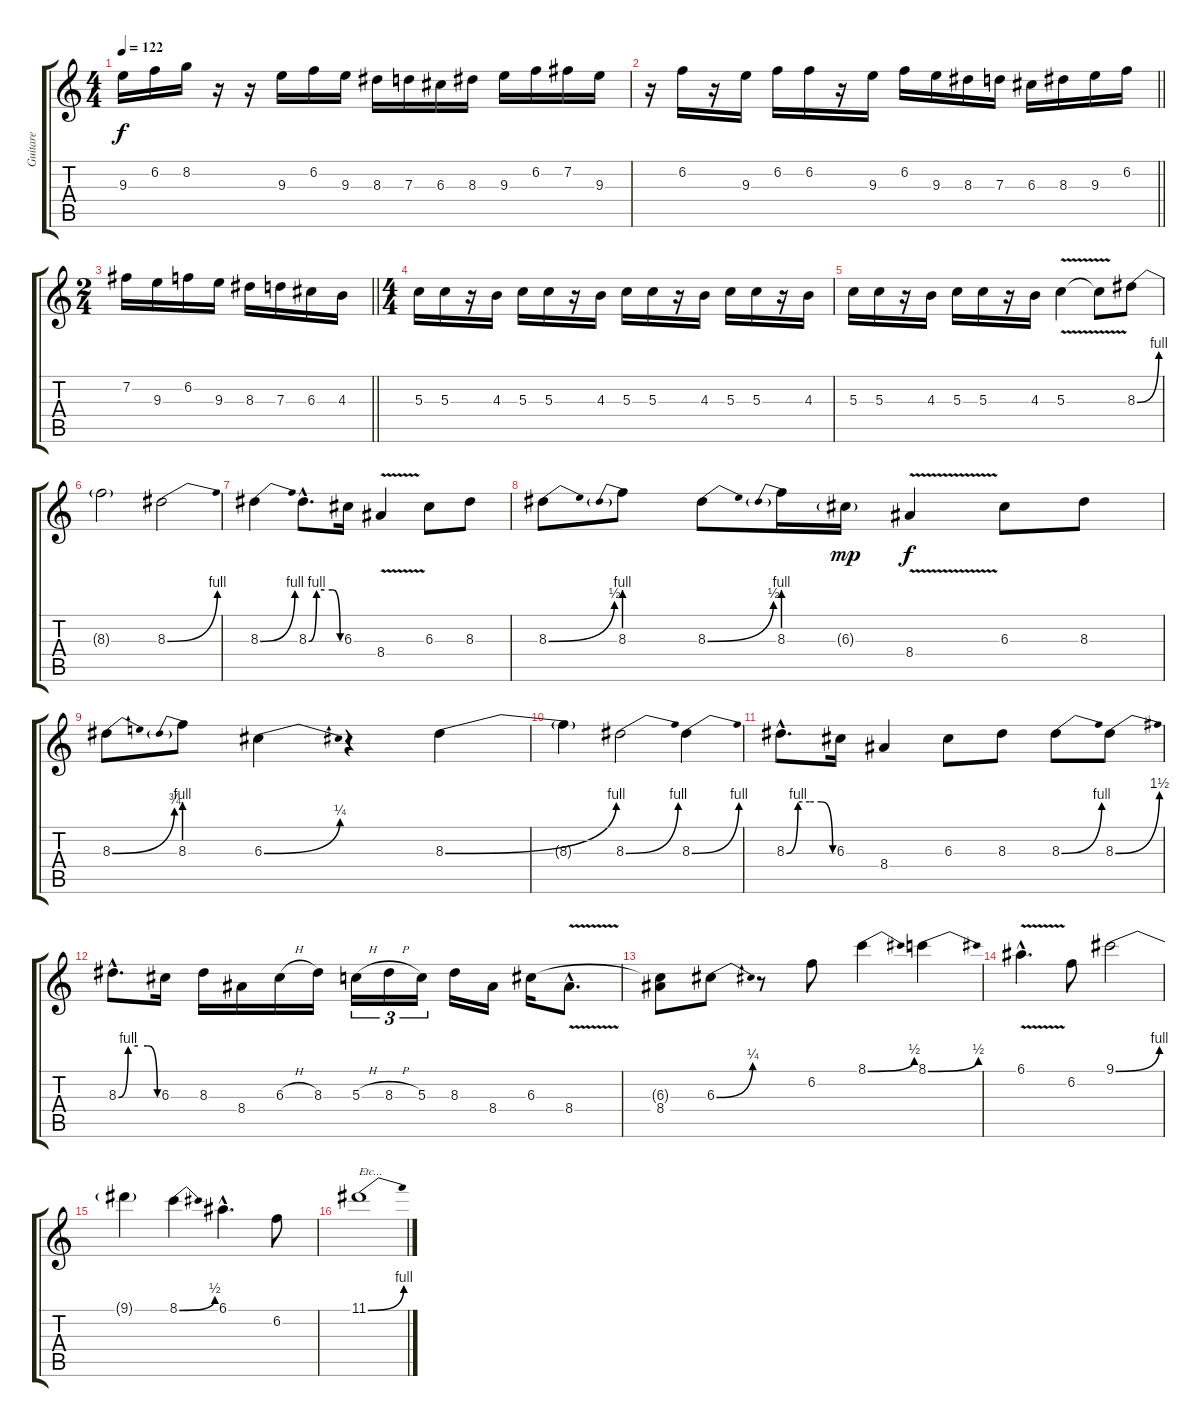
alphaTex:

\track ("Guitare" "Guitare") {instrument overdrivenguitar}
\staff {score tabs}
\tuning (E4 B3 G3 D3 A2 E2) {hide}
\ts (4 4)
\tempo 122
\clef g2
\ks c
9.3.16{dy f} 6.2.16 8.2.16 r.16 r.16 9.3.16 6.2.16 9.3.16 8.3.16 7.3.16 6.3.16 8.3.16 9.3.16 6.2.16 7.2.16 9.3.16 |
\barLineRight lightlight
r.16 6.2.16 r.16 9.3.16 6.2.16 6.2.16 r.16 9.3.16 6.2.16 9.3.16 8.3.16 7.3.16 6.3.16 8.3.16 9.3.16 6.2.16 |
\ts (2 4)
\barLineRight lightlight
7.2.16 9.3.16 6.2.16 9.3.16 8.3.16 7.3.16 6.3.16 4.3.16 |
\ts (4 4)
5.3.16 5.3.16 r.16 4.3.16 5.3.16 5.3.16 r.16 4.3.16 5.3.16 5.3.16 r.16 4.3.16 5.3.16 5.3.16 r.16 4.3.16 |
5.3.16 5.3.16 r.16 4.3.16 5.3.16 5.3.16 r.16 4.3.16 5.3{v}.4 5.3{t}.8 8.3{be (bend 0 0 60 4)}.8 |
8.3{t}.2 8.3{be (bend 0 0 60 4)}.2 |
8.3{be (bend 0 0 60 4)}.4 8.3{be (custom 0 0 15 4 30 4 45 4 60 0) hac}.8{d} 6.3.16 8.4{v}.4 6.3.8 8.3.8 |
8.3{be (bend 0 0 60 2)}.8 8.3{be (prebend 0 4 60 4)}.8 8.3{be (bend 0 0 60 2)}.8 8.3{be (prebend 0 4 60 4)}.16 6.3{g}.16{dy mp} 8.4{v}.4{dy f} 6.3.8 8.3.8 |
8.3{be (bend 0 0 60 3)}.8 8.3{be (prebend 0 4 60 4)}.8 6.3{be (bend 0 0 60 1)}.4 r.4 8.3{be (bend 0 0 60 4)}.4 |
8.3{t}.4 8.3{be (bend 0 0 60 4)}.2 8.3{be (bend 0 0 60 4)}.4 |
8.3{be (custom 0 0 15 4 30 4 45 4 60 0) hac}.8{d} 6.3.16 8.4.4 6.3.8 8.3.8 8.3{be (bend 0 0 60 4)}.8 8.3{be (bend 0 0 60 6)}.8 |
8.3{be (custom 0 0 15 4 30 4 45 4 60 0) hac}.8{d} 6.3.16 8.3.16 8.4.16 6.3{h}.16 8.3.16 5.3{h}.16{tu (3 2)} 8.3{h}.16{tu (3 2)} 5.3.16{tu (3 2)} 8.3.16 8.4.16 6.3.16 8.4{v hac}.8{d} |
(6.3{t} 8.4).8 6.3{be (bend 0 0 60 1)}.8 r.8 6.2.8 8.1{be (bend 0 0 60 2)}.4 8.1{be (bend 0 0 60 2)}.4 |
6.1{v hac}.4{d} 6.2.8 9.1{be (bend 0 0 60 4)}.2 |
9.1{t}.4 8.1{be (bend 0 0 60 2)}.4 6.1{hac}.4{d} 6.2.8 |
11.1{be (bend 0 0 60 4)}.1{txt "Etc..."}
